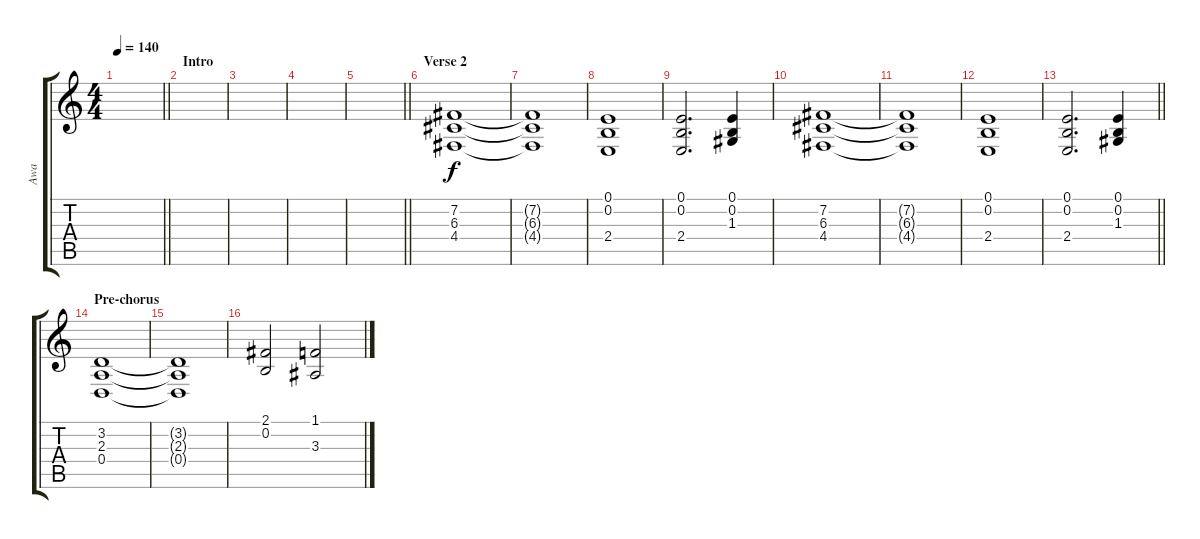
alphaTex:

\track ("Awa" "Awa") {instrument stringensemble1}
\staff {score tabs}
\tuning (E4 B3 G3 D3 A2 E2) {hide}
\ts (4 4)
\tempo 140
\clef g2
\barLineRight lightlight
\ks c
|
\section ("" "Intro")
|
|
|
\barLineRight lightlight
|
\section ("" "Verse 2")
(7.2 6.3 4.4).1 |
(7.2{t} 6.3{t} 4.4{t}).1 |
(0.1 0.2 2.4).1 |
(0.1 0.2 2.4).2{d} (0.1 0.2 1.3).4 |
(7.2 6.3 4.4).1 |
(7.2{t} 6.3{t} 4.4{t}).1 |
(0.1 0.2 2.4).1 |
\barLineRight lightlight
(0.1 0.2 2.4).2{d} (0.1 0.2 1.3).4 |
\section ("" "Pre-chorus")
(3.2 2.3 0.4).1 |
(3.2{t} 2.3{t} 0.4{t}).1 |
(2.1 0.2).2 (1.1 3.3).2
